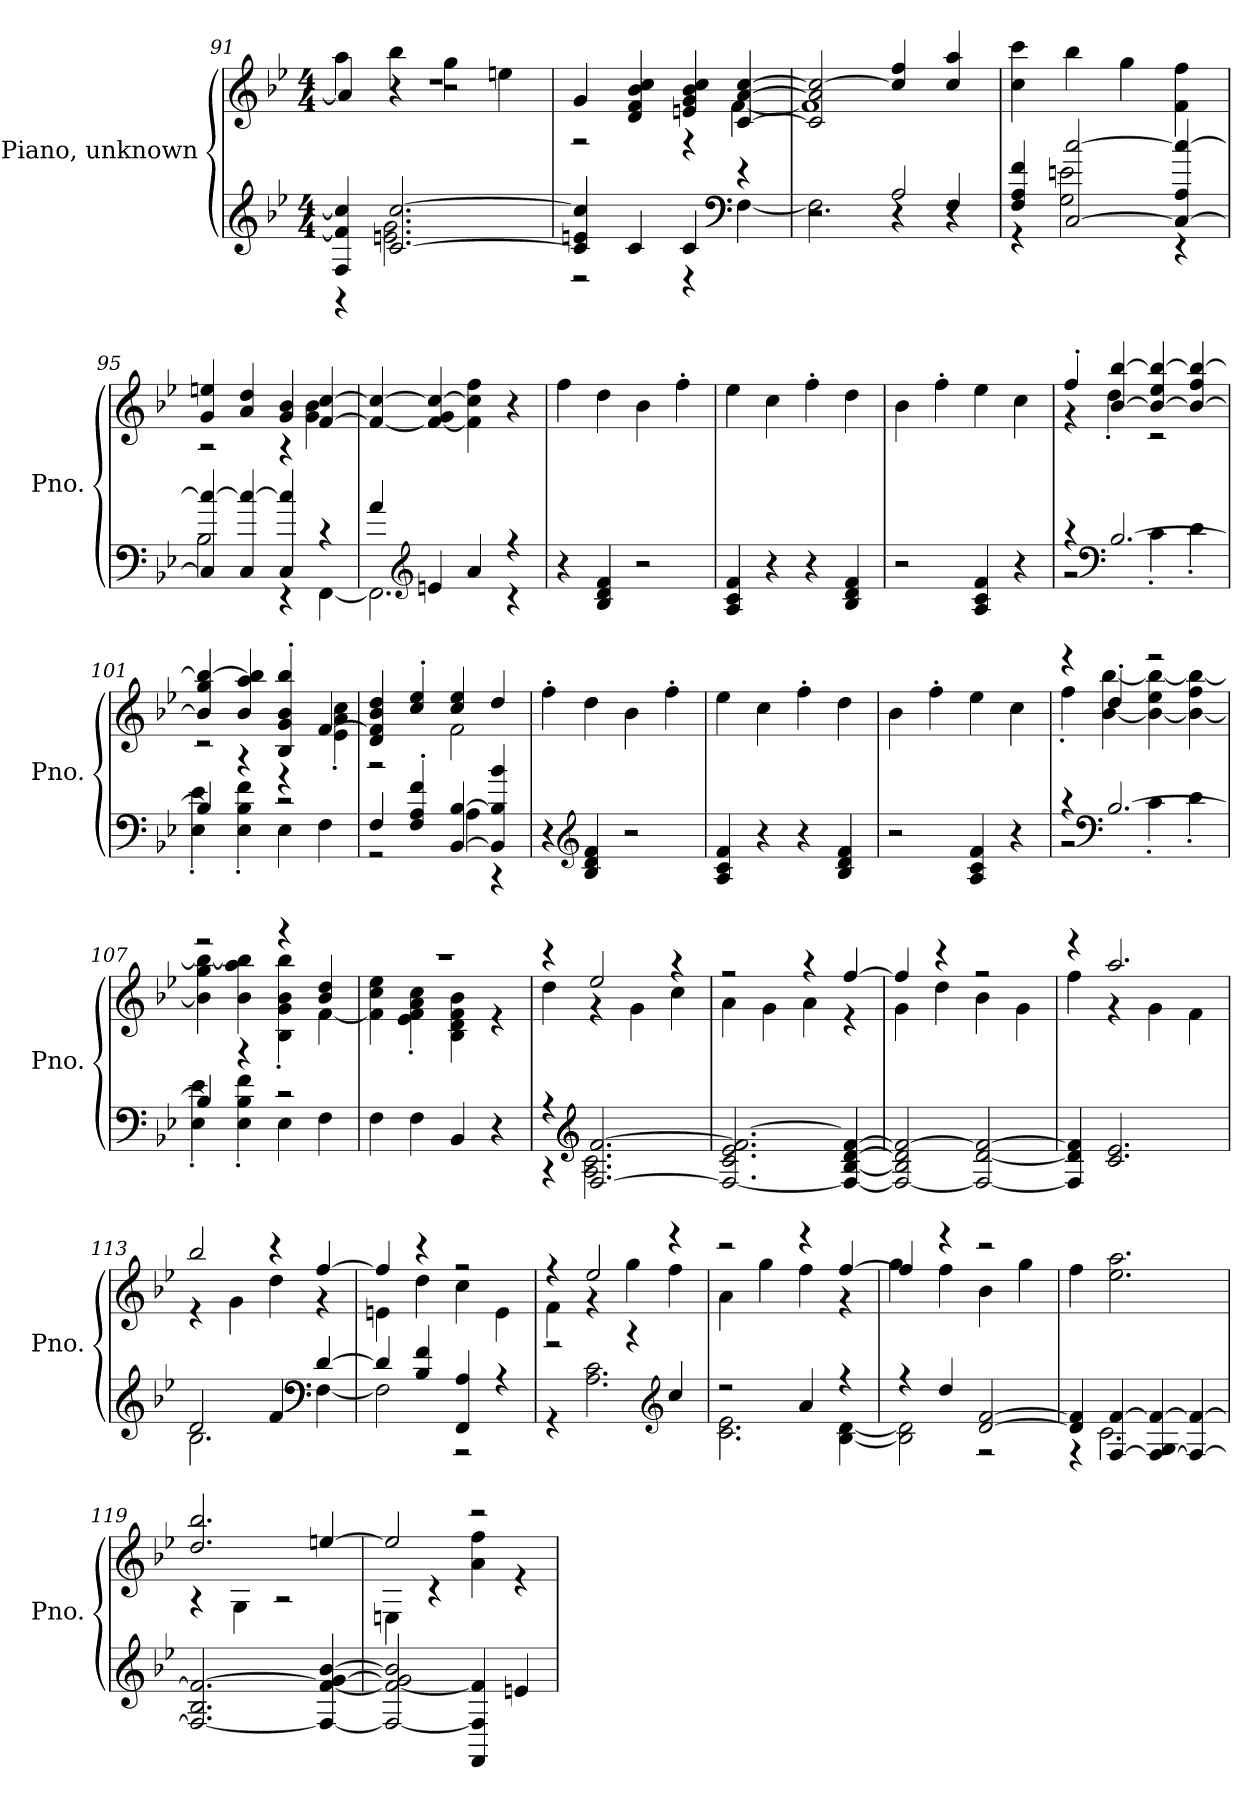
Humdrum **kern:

**kern	**kern
*part1	*part1
*staff2	*staff1
*I"Piano, unknown	*
*I'Pno.	*
*clefG2	*clefG2
*k[b-e-]	*k[b-e-]
*M4/4	*M4/4
=91	=91
*^	*^
*	*	*	*^
4F/ 4f/] 4cc/]	4r	1r	4aa\	4a/]
[2.c/ [2.cc/	2.en\ 2.g\	.	4bb-\	4r
.	.	.	4gg\	2r
.	.	.	4een\	.
*	*	*	*v	*v
=92	=92	=92	=92
4c/] 4en/ 4cc/]	2r	4g/	2r
4c/	.	4d/ 4f/ 4b-/ 4cc/	.
4c/	4r	4en/ 4g/ 4b-/ 4cc/	4r
*clefF4	*	*	*
4r	[4F\	[4c/ [4a/ [4cc/	[4f\
!!LO:LB:g=z	!!
=93	=93	=93	=93
*	*^	*	*
2r	2.F\]	2r	2c/] 2a/] 2cc/_	1f]
4r	.	2A/	4cc/] 4ff/	.
4F/	4r	.	4cc/ 4aa/	.
*	*v	*v	*	*
*	*	*v	*v
=94	=94	=94
4F/ 4A/ 4f/	4r	4cc\ 4ccc\
[2C/ [2cc/	2G\ 2en\	4bb-\
.	.	4gg\
4C/_ 4A/ 4cc/_	4r	4f\ 4ff\
=95	=95	=95
*	*	*^
4C/] 4cc/_	2B-\	4g/ 4een/	2r
4C/ 4cc/_	.	4a/ 4dd/	.
4C/ 4cc/]	4r	4g/ 4b-/	4r
4r	[4FF\	[4f/ [4cc/	4g\ 4b-\
*	*	*v	*v
=96	=96	=96
4a/	2.FF\]	4f/_ 4cc/_
*clefG2	*	*
4en/	.	4f/_ 4g/ 4cc/_
4a/	.	4f\] 4cc\] 4ff\
4r	4r	4r
*v	*v	*
=97	=97
4r	4ff\
4B-/ 4d/ 4f/	4dd\
2r	4b-\
.	4ff'\
=98	=98
4A/ 4c/ 4f/	4ee-\
4r	4cc\
4r	4ff'\
4B-/ 4d/ 4f/	4dd\
=99	=99
2r	4b-\
.	4ff'\
4A/ 4c/ 4f/	4ee-\
4r	4cc\
!!LO:LB:g=z
=100	=100
*^	*^
4r	2r	4ff'/	4r
*clefF4	*	*	*
[2.B-/	.	[4b-/ [4bb-/	4dd'\
.	4c'\	4b-/_ 4ee-/ 4bb-/_	2r
.	4d'\	4b-/_ 4ff/ 4bb-/_	.
=101	=101	=101	=101
4B-/]	4E-\' 4e-\'	4b-/] 4gg/ 4bb-/_	2r
4r	4E-\' 4B-\' 4f\'	4b-/ 4aa/ 4bb-/]	.
2r	4E-\	4B-/' 4g/' 4b-/' 4bb-/'	4r
.	4F\	[4f/	4e-\' 4a\' 4cc\'
=102	=102	=102	=102
4F/	2r	4d/ 4f/] 4b-/ 4dd/	2r
4F/' 4A/' 4f/'	.	4cc/' 4ee-/'	.
[4BB-/ [4B-/	4A\	4cc/ 4ee-/	2f\
4BB-/] 4B-/] 4b-/	4r	4dd/	.
*v	*v	*	*
*	*v	*v
=103	=103
4r	4ff'\
*clefG2	*
4B-/ 4d/ 4f/	4dd\
2r	4b-\
.	4ff'\
=104	=104
4A/ 4c/ 4f/	4ee-\
4r	4cc\
4r	4ff'\
4B-/ 4d/ 4f/	4dd\
=105	=105
2r	4b-\
.	4ff'\
4A/ 4c/ 4f/	4ee-\
4r	4cc\
!!LO:LB:g=z
=106	=106
*^	*^
4r	2r	4r	4ff'\
*clefF4	*	*	*
[2.B-/	.	4dd'/	[4b-\ [4bb-\
.	4c'\	2r	4b-\_ 4ee-\ 4bb-\_
.	4d'\	.	4b-\_ 4ff\ 4bb-\_
=107	=107	=107	=107
4B-/]	4E-\' 4e-\'	2r	4b-\] 4gg\ 4bb-\_
4r	4E-\' 4B-\' 4f\'	.	4b-\ 4aa\ 4bb-\]
2r	4E-\	4r	4B-\' 4g\' 4b-\' 4bb-\'
.	4F\	4b-/ 4dd/	[4f\
*v	*v	*	*
=108	=108	=108
4F\	1r	4f\] 4cc\ 4ee-\
4F\	.	4e-\' 4f\' 4a\' 4cc\'
4BB-/	.	4B-\ 4d\ 4f\ 4b-\
4r	.	4r
=109	=109	=109
*^	*	*
4r	4r	4r	4dd\
*clefG2	*	*	*
[2.F/ [2.f/	2.A\ 2.c\	2ee-/	4r
.	.	.	4g\
.	.	4r	4cc\
*v	*v	*	*
=110	=110	=110
2.F/_ 2.c/ 2.e-/ 2.f/_	2r	4a\
.	.	4g\
.	4r	4a\
4F/_ [4B-/ [4d/ 4f/_	[4ff/	4r
=111	=111	=111
2F/_ 2B-/] 2d/] 2f/_	4ff/]	4g\
.	4r	4dd\
2F/_ [2d/ 2f/_	2r	4b-\
.	.	4g\
=112	=112	=112
4F/] 4d/] 4f/]	4r	4ff\
2.c/ 2.e-/	2.aa/	4r
.	.	4g\
.	.	4f\
!!LO:LB:g=z	!!
=113	=113	=113
*^	*	*
2d/	2.B-\	2bb-/	4r
.	.	.	4g\
4f/	.	4r	4dd\
*clefF4	*	*	*
[4d/	[4F\	[4ff/	4r
=114	=114	=114	=114
4d/]	2F\]	4ff/]	4en\
4B-/ 4f/	.	4r	4dd\
4FF/ 4A/	2r	2r	4cc\
4r	.	.	4e\
=115	=115	=115	=115
2r	4r	4r	4f\
.	2.A\ 2.c\	2ee-/	4r
4r	.	.	4gg\
*clefG2	*	*	*
4cc/	.	4r	4ff\
=116	=116	=116	=116
2r	2.c\ 2.e-\	2r	4a\
.	.	.	4gg\
4a/	.	4r	4ff\
4r	[4B-\ [4d\	[4ff/	4r
=117	=117	=117	=117
4r	2B-\] 2d\]	4ff/]	4gg\
4dd/	.	4r	4ff\
[2d/ [2f/	2r	2r	4b-\
.	.	.	4gg\
*	*	*v	*v
=118	=118	=118
4d/] 4f/]	4r	4ff\
[4F/ [4f/	2.c\	2.ee-\ 2.aa\
4F/_ 4G/ 4f/_	.	.
4F/_ 4f/_	.	.
*v	*v	*
!!LO:PB:g=z
=119	=119
*	*^
2.F/_ 2.B-/ 2.f/_	2.dd/ 2.bb-/	4r
.	.	4G\
.	.	2r
4F/_ 4f/_ [4g/ [4b-/	[4een/	.
=120	=120	=120
2F/_ 2f/_ 2g/] 2b-/]	2ee/]	4En\
.	.	4r
4FF/ 4F/] 4f/]	2r	4a\ 4ff\
4en/	.	4r
*	*v	*v
=	=
*-	*-
